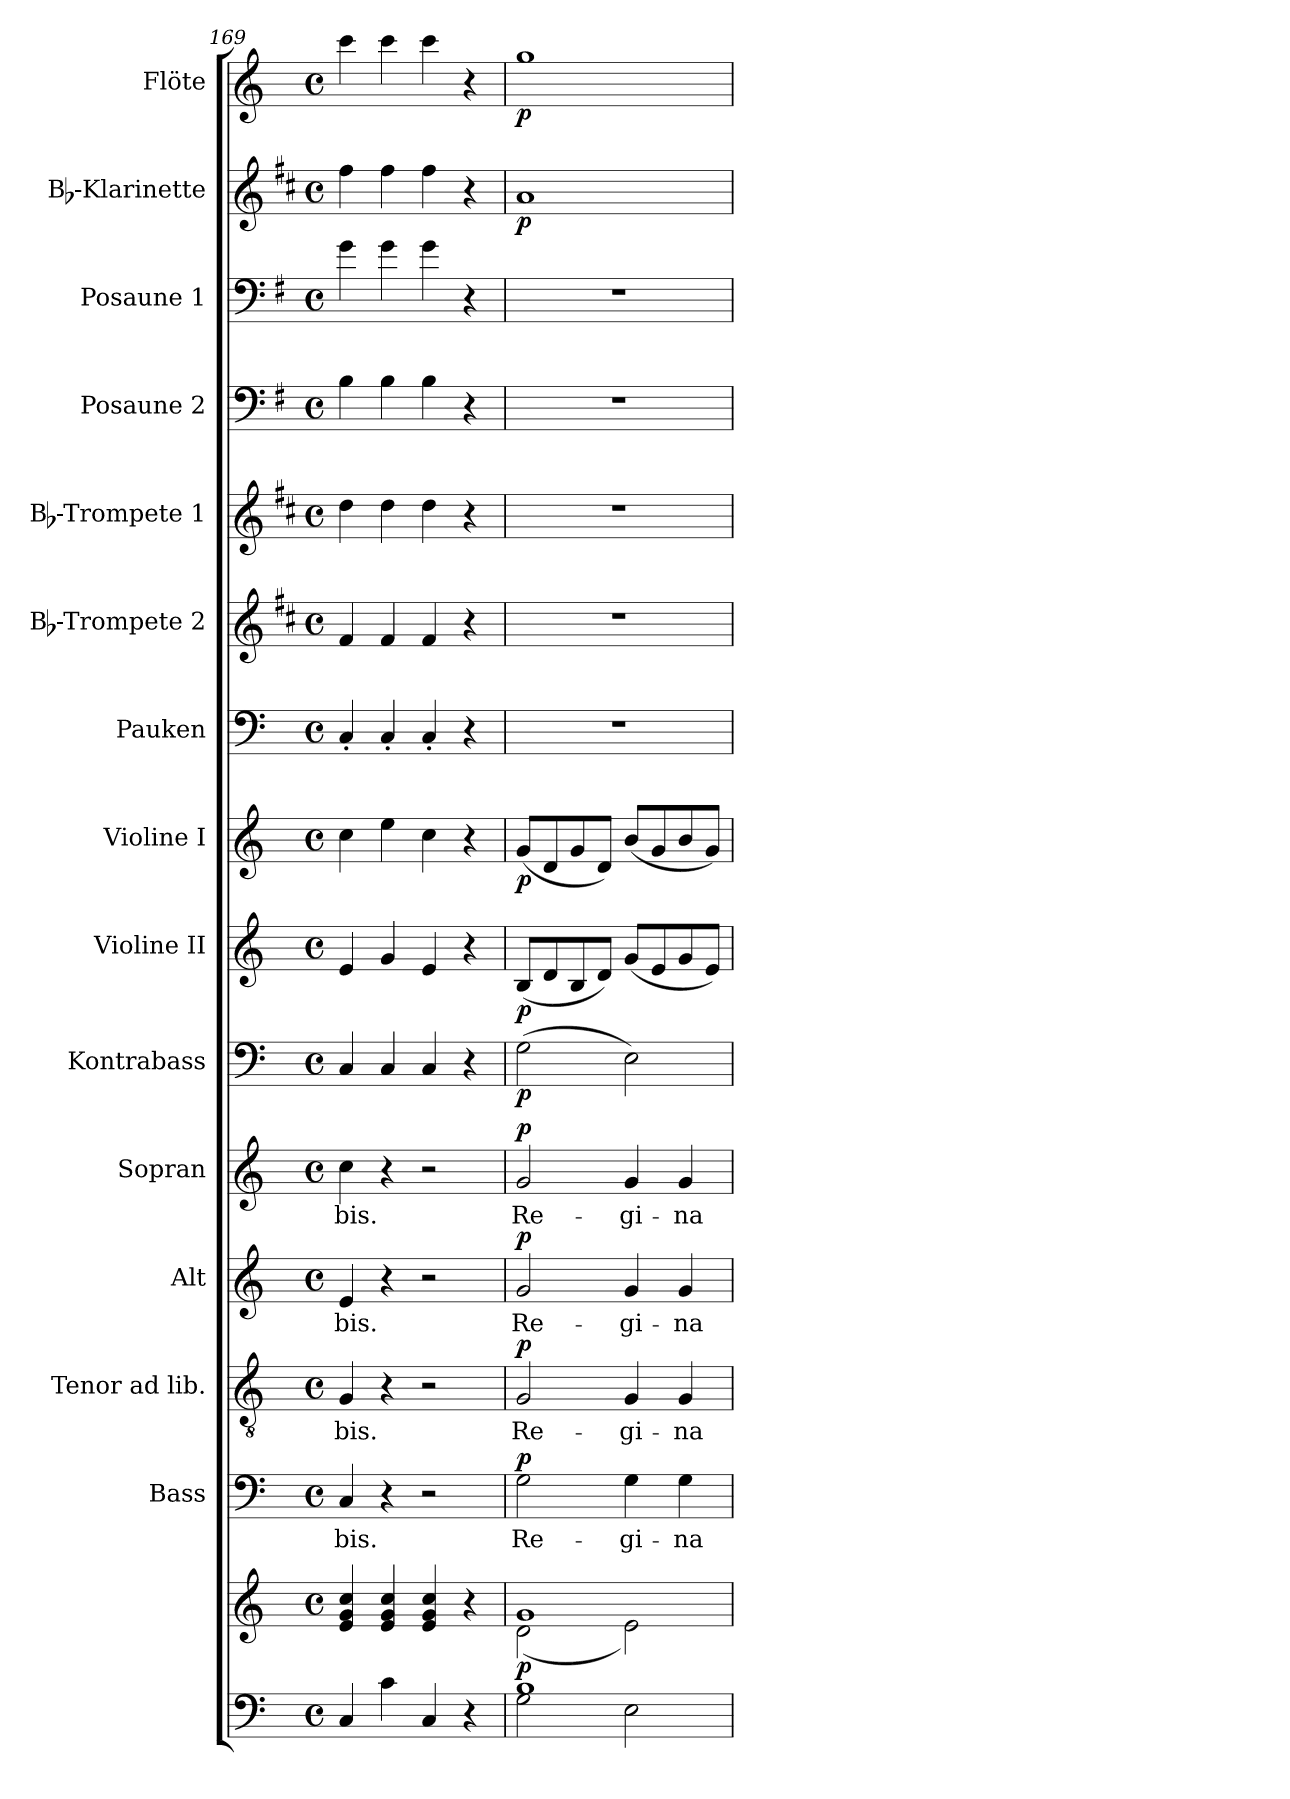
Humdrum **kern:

**kern	**kern	**dynam	**kern	**text	**dynam	**kern	**text	**dynam	**kern	**text	**dynam	**kern	**text	**dynam	**kern	**dynam	**kern	**dynam	**kern	**dynam	**kern	**kern	**kern	**kern	**kern	**kern	**dynam	**kern	**dynam
*part15	*part15	*part15	*part14	*part14	*part14	*part13	*part13	*part13	*part12	*part12	*part12	*part11	*part11	*part11	*part10	*part10	*part9	*part9	*part8	*part8	*part7	*part6	*part5	*part4	*part3	*part2	*part2	*part1	*part1
*staff16	*staff15	*staff15/16	*staff14	*staff14	*staff14	*staff13	*staff13	*staff13	*staff12	*staff12	*staff12	*staff11	*staff11	*staff11	*staff10	*staff10	*staff9	*staff9	*staff8	*staff8	*staff7	*staff6	*staff5	*staff4	*staff3	*staff2	*staff2	*staff1	*staff1
*	*	*	*I"Bass	*	*	*I"Tenor ad lib.	*	*	*I"Alt	*	*	*I"Sopran	*	*	*I"Kontrabass	*	*I"Violine II	*	*I"Violine I	*	*I"Pauken	*I"Bb-Trompete 2	*I"Bb-Trompete 1	*I"Posaune 2	*I"Posaune 1	*I"Bb-Klarinette	*	*I"Flöte	*
*	*	*	*I'B.	*	*	*I'T.	*	*	*I'A.	*	*	*I'S.	*	*	*I'Kb.	*	*I'Vl. II	*	*I'Vl. I	*	*I'Pk.	*I'Bb Trp. 2	*I'Bb Trp. 1	*I'Pos. 2	*I'Pos. 1	*I'Bb Kl.	*	*I'Fl.	*
*clefF4	*clefG2	*	*clefF4	*	*	*clefGv2	*	*	*clefG2	*	*	*clefG2	*	*	*clefF4	*	*clefG2	*	*clefG2	*	*clefF4	*clefG2	*clefG2	*clefF4	*clefF4	*clefG2	*	*clefG2	*
*	*	*	*	*	*	*	*	*	*	*	*	*	*	*	*ITrd7c12	*	*	*	*	*	*	*ITrd1c2	*ITrd1c2	*ITrd4c7	*ITrd4c7	*ITrd1c2	*	*	*
*k[]	*k[]	*	*k[]	*	*	*k[]	*	*	*k[]	*	*	*k[]	*	*	*k[]	*	*k[]	*	*k[]	*	*k[]	*k[]	*k[]	*k[]	*k[]	*k[]	*	*k[]	*
*C:	*C:	*	*C:	*	*	*C:	*	*	*C:	*	*	*C:	*	*	*C:	*	*C:	*	*C:	*	*C:	*C:	*C:	*C:	*C:	*C:	*	*C:	*
*M4/4	*M4/4	*	*M4/4	*	*	*M4/4	*	*	*M4/4	*	*	*M4/4	*	*	*M4/4	*	*M4/4	*	*M4/4	*	*M4/4	*M4/4	*M4/4	*M4/4	*M4/4	*M4/4	*	*M4/4	*
*met(c)	*met(c)	*	*met(c)	*	*	*met(c)	*	*	*met(c)	*	*	*met(c)	*	*	*met(c)	*	*met(c)	*	*met(c)	*	*met(c)	*met(c)	*met(c)	*met(c)	*met(c)	*met(c)	*	*met(c)	*
=169	=169	=169	=169	=169	=169	=169	=169	=169	=169	=169	=169	=169	=169	=169	=169	=169	=169	=169	=169	=169	=169	=169	=169	=169	=169	=169	=169	=169	=169
!	!	!	!	!LO:LY:b	!	!	!LO:LY:b	!	!	!LO:LY:b	!	!	!LO:LY:b	!	!	!	!	!	!	!	!	!	!	!	!	!	!	!	!
4C/	4e/ 4g/ 4cc/	.	4C/	-bis.	.	4G/	-bis.	.	4e/	-bis.	.	4cc\	-bis.	.	4CC/	.	4e/	.	4cc\	.	4C'</	4e/	4cc\	4E\	4c\	4ee\	.	4ccc\	.
4c\	4e/ 4g/ 4cc/	.	4r	.	.	4r	.	.	4r	.	.	4r	.	.	4CC/	.	4g/	.	4ee\	.	4C'</	4e/	4cc\	4E\	4c\	4ee\	.	4ccc\	.
4C/	4e/ 4g/ 4cc/	.	2r	.	.	2r	.	.	2r	.	.	2r	.	.	4CC/	.	4e/	.	4cc\	.	4C'</	4e/	4cc\	4E\	4c\	4ee\	.	4ccc\	.
4r	4r	.	.	.	.	.	.	.	.	.	.	.	.	.	4r	.	4r	.	4r	.	4r	4r	4r	4r	4r	4r	.	4r	.
=170	=170	=170	=170	=170	=170	=170	=170	=170	=170	=170	=170	=170	=170	=170	=170	=170	=170	=170	=170	=170	=170	=170	=170	=170	=170	=170	=170	=170	=170
*^	*^	*	*	*	*	*	*	*	*	*	*	*	*	*	*	*	*	*	*	*	*	*	*	*	*	*	*	*	*
!	!	!	!	!LO:DY:b	!	!LO:LY:b	!LO:DY:a	!	!LO:LY:b	!LO:DY:a	!	!LO:LY:b	!LO:DY:a	!	!LO:LY:b	!LO:DY:a	!	!LO:DY:b	!	!LO:DY:b	!	!LO:DY:b	!	!	!	!	!	!	!LO:DY:b	!	!LO:DY:b
1B	2G\	1g	(<2d\	p	2G\	Re-	p	2G/	Re-	p	2g/	Re-	p	2g/	Re-	p	(>2GG\	p	(<8B/L	p	(<8g/L	p	1r	1r	1r	1r	1r	1g	p	1gg	p
.	.	.	.	.	.	.	.	.	.	.	.	.	.	.	.	.	.	.	8d/	.	8d/	.	.	.	.	.	.	.	.	.	.
.	.	.	.	.	.	.	.	.	.	.	.	.	.	.	.	.	.	.	8B/	.	8g/	.	.	.	.	.	.	.	.	.	.
.	.	.	.	.	.	.	.	.	.	.	.	.	.	.	.	.	.	.	8d/J)	.	8d/J)	.	.	.	.	.	.	.	.	.	.
!	!	!	!	!	!	!LO:LY:b	!	!	!LO:LY:b	!	!	!LO:LY:b	!	!	!LO:LY:b	!	!	!	!	!	!	!	!	!	!	!	!	!	!	!	!
.	2E\	.	2e\)	.	4G\	-gi-	.	4G/	-gi-	.	4g/	-gi-	.	4g/	-gi-	.	2EE\)	.	(<8g/L	.	(<8b/L	.	.	.	.	.	.	.	.	.	.
.	.	.	.	.	.	.	.	.	.	.	.	.	.	.	.	.	.	.	8e/	.	8g/	.	.	.	.	.	.	.	.	.	.
!	!	!	!	!	!	!LO:LY:b	!	!	!LO:LY:b	!	!	!LO:LY:b	!	!	!LO:LY:b	!	!	!	!	!	!	!	!	!	!	!	!	!	!	!	!
.	.	.	.	.	4G\	-na	.	4G/	-na	.	4g/	-na	.	4g/	-na	.	.	.	8g/	.	8b/	.	.	.	.	.	.	.	.	.	.
.	.	.	.	.	.	.	.	.	.	.	.	.	.	.	.	.	.	.	8e/J)	.	8g/J)	.	.	.	.	.	.	.	.	.	.
*v	*v	*	*	*	*	*	*	*	*	*	*	*	*	*	*	*	*	*	*	*	*	*	*	*	*	*	*	*	*	*	*
*	*v	*v	*	*	*	*	*	*	*	*	*	*	*	*	*	*	*	*	*	*	*	*	*	*	*	*	*	*	*	*
=	=	=	=	=	=	=	=	=	=	=	=	=	=	=	=	=	=	=	=	=	=	=	=	=	=	=	=	=	=
*-	*-	*-	*-	*-	*-	*-	*-	*-	*-	*-	*-	*-	*-	*-	*-	*-	*-	*-	*-	*-	*-	*-	*-	*-	*-	*-	*-	*-	*-
